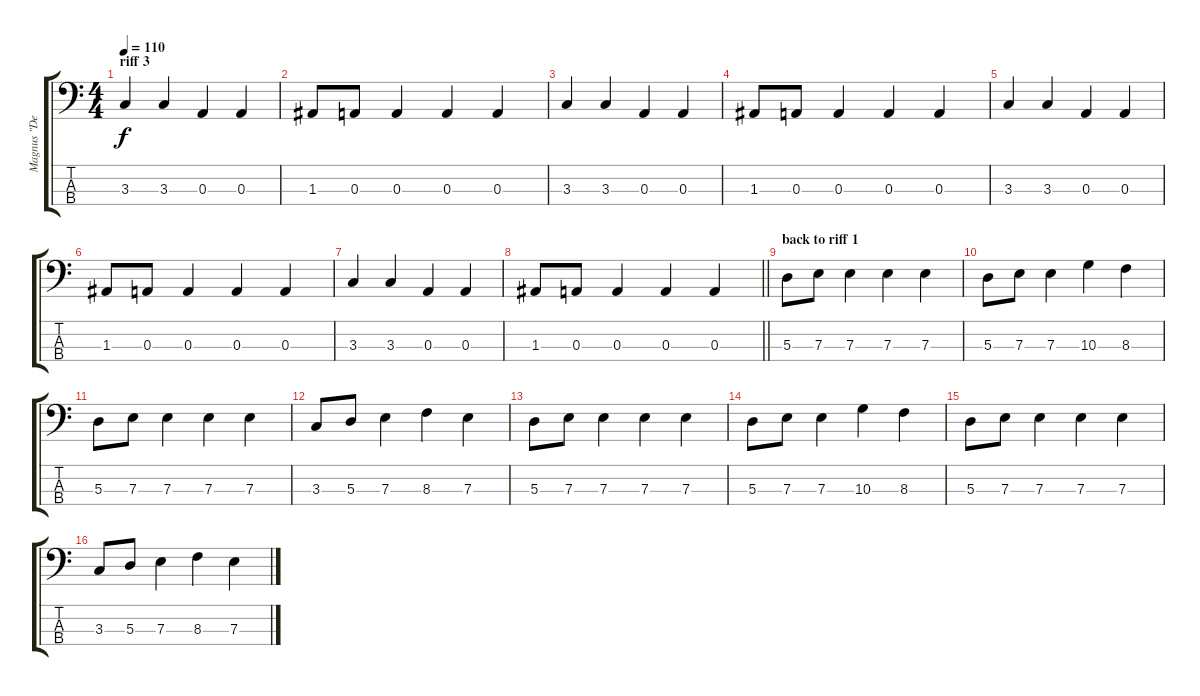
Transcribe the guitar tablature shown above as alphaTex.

\track ("Magnus \"Devo\" Andersson " "Magnus \"De") {instrument electricbassfinger}
\staff {score tabs}
\tuning (G2 D2 A1 E1) {hide}
\ts (4 4)
\section ("" "riff 3")
\tempo 110
\clef f4
\ks c
3.3.4{dy f} 3.3.4 0.3.4 0.3.4 |
1.3.8 0.3.8 0.3.4 0.3.4 0.3.4 |
3.3.4 3.3.4 0.3.4 0.3.4 |
1.3.8 0.3.8 0.3.4 0.3.4 0.3.4 |
3.3.4 3.3.4 0.3.4 0.3.4 |
1.3.8 0.3.8 0.3.4 0.3.4 0.3.4 |
3.3.4 3.3.4 0.3.4 0.3.4 |
\barLineRight lightlight
1.3.8 0.3.8 0.3.4 0.3.4 0.3.4 |
\section ("" "back to riff 1")
5.3.8 7.3.8 7.3.4 7.3.4 7.3.4 |
5.3.8 7.3.8 7.3.4 10.3.4 8.3.4 |
5.3.8 7.3.8 7.3.4 7.3.4 7.3.4 |
3.3.8 5.3.8 7.3.4 8.3.4 7.3.4 |
5.3.8 7.3.8 7.3.4 7.3.4 7.3.4 |
5.3.8 7.3.8 7.3.4 10.3.4 8.3.4 |
5.3.8 7.3.8 7.3.4 7.3.4 7.3.4 |
3.3.8 5.3.8 7.3.4 8.3.4 7.3.4
